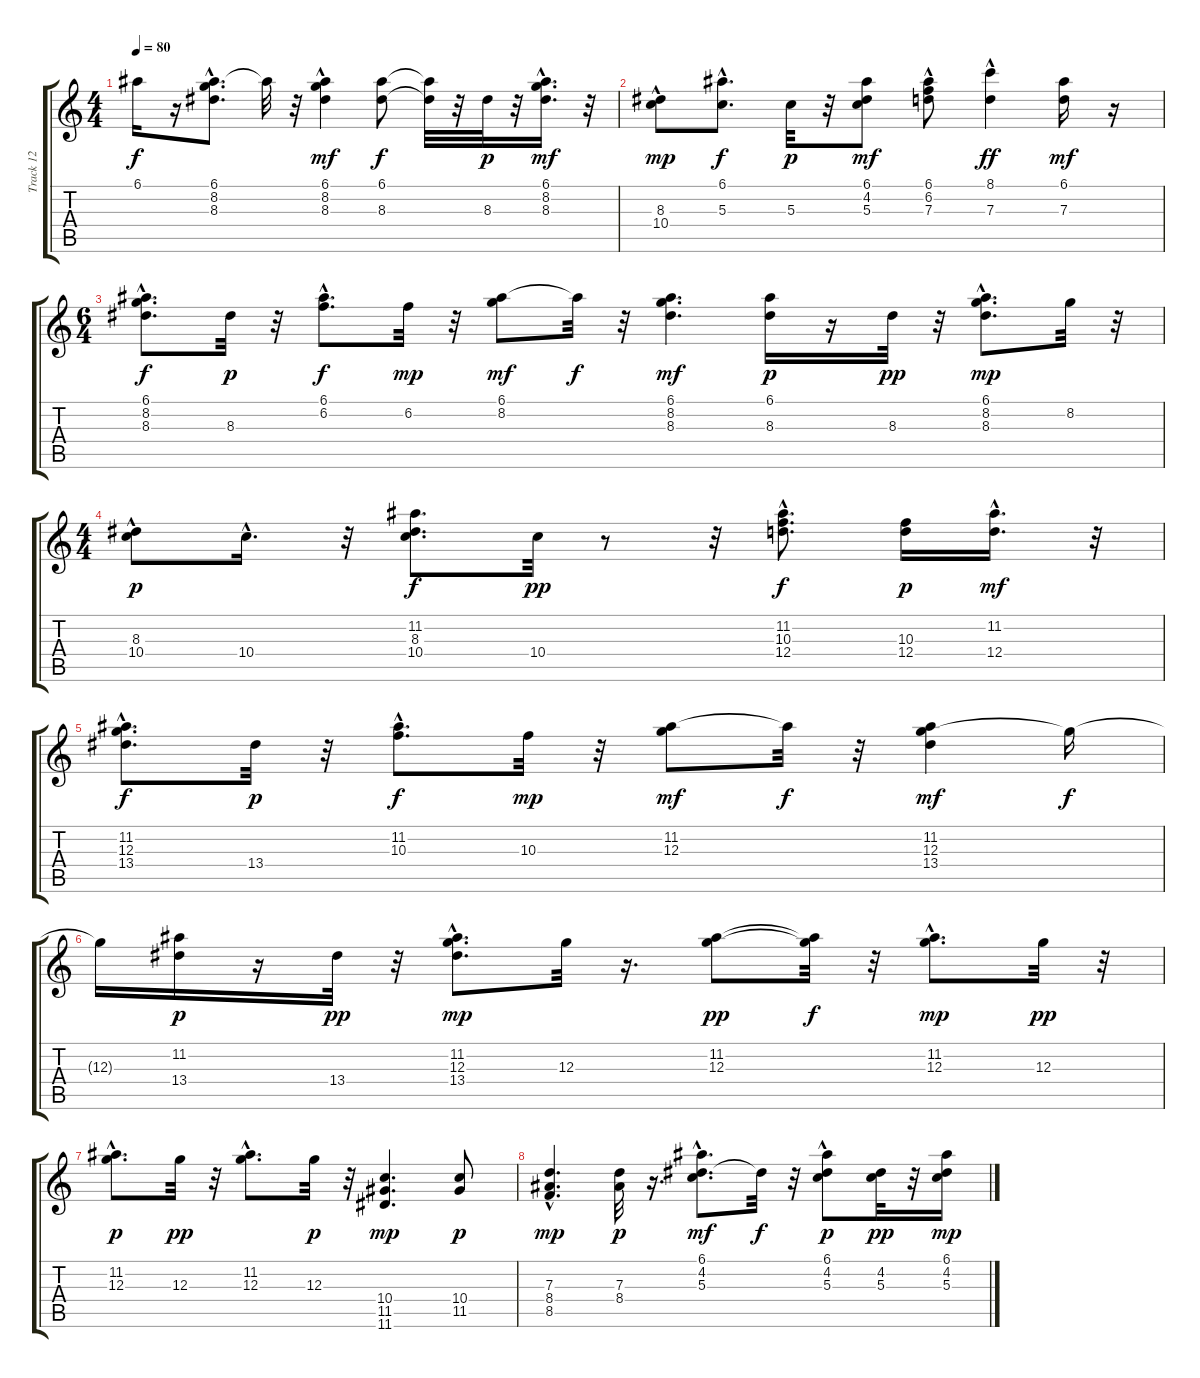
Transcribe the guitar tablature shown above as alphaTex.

\track ("Track 12" "Track 12") {instrument acousticguitarsteel}
\staff {score tabs}
\tuning (E4 B3 G3 D3 A2 E2) {hide}
\ts (4 4)
\tempo 80
\clef g2
\ks c
6.1{t}.16{dy f} r.16 (6.1{hac} 8.2 8.3).8{d} 6.1{t}.32 r.32 (6.1{hac} 8.2{hac} 8.3{hac}).4{dy mf} (6.1 8.3).8{dy f} (6.1{t} 8.3{t}).32 r.32 8.3.32{dy p} r.32 (6.1{hac} 8.2{hac} 8.3{hac}).16{d dy mf} r.32 |
(8.3 10.4{hac}).8{dy mp} (6.1{hac} 5.3{hac}).8{d dy f} 5.3.32{dy p} r.32 (6.1 4.2 5.3).8{dy mf} (6.1 6.2{hac} 7.3).8 (8.1 7.3{hac}).4{dy ff} (6.1 7.3).16{dy mf} r.16 |
\ts (6 4)
(6.1{hac} 8.2{hac} 8.3).8{d dy f} 8.3.32{dy p} r.32 (6.1{hac} 6.2).8{d dy f} 6.2.32{dy mp} r.32 (6.1 8.2).8{dy mf} 6.1{t}.32{dy f} r.32 (6.1 8.2 8.3).4{d dy mf} (6.1 8.3).16{dy p} r.16 8.3.32{dy pp} r.32 (6.1{hac} 8.2 8.3).8{d dy mp} 8.2.32 r.32 |
\ts (4 4)
(8.3{hac} 10.4{hac}).8{dy p} 10.4{hac}.16{d} r.32 (11.2 8.3 10.4).8{d dy f} 10.4.32{dy pp} r.8 r.32 (11.2{hac} 10.3 12.4).8{d dy f} (10.3 12.4).16{dy p} (11.2{hac} 12.4{hac}).16{d dy mf} r.32 |
(11.2{hac} 12.3{hac} 13.4).8{d dy f} 13.4.32{dy p} r.32 (11.2{hac} 10.3).8{d dy f} 10.3.32{dy mp} r.32 (11.2 12.3).8{dy mf} 11.2{t}.32{dy f} r.32 (11.2 12.3 13.4).4{dy mf} 12.3{t}.16{dy f} |
12.3{t}.16 (11.2 13.4).16{dy p} r.16 13.4.32{dy pp} r.32 (11.2{hac} 12.3 13.4).8{d dy mp} 12.3.32 r.16{d} (11.2 12.3).8{dy pp} (11.2{t} 12.3{t}).32{dy f} r.32 (11.2{hac} 12.3).8{d dy mp} 12.3.32{dy pp} r.32 |
(11.2{hac} 12.3).8{d dy p} 12.3.32{dy pp} r.32 (11.2{hac} 12.3).8{d} 12.3.32{dy p} r.32 (10.4 11.5 11.6).4{d dy mp} (10.4 11.5).8{dy p} |
(7.3 8.4 8.5{hac}).4{d dy mp} (7.3 8.4).32{dy p} r.16{d} (6.1{hac} 4.2{hac} 5.3{hac}).8{d dy mf} 4.2{t}.32{dy f} r.32 (6.1 4.2{hac} 5.3{hac}).8{dy p} (4.2 5.3).32{dy pp} r.32 (6.1 4.2 5.3).16{dy mp}
